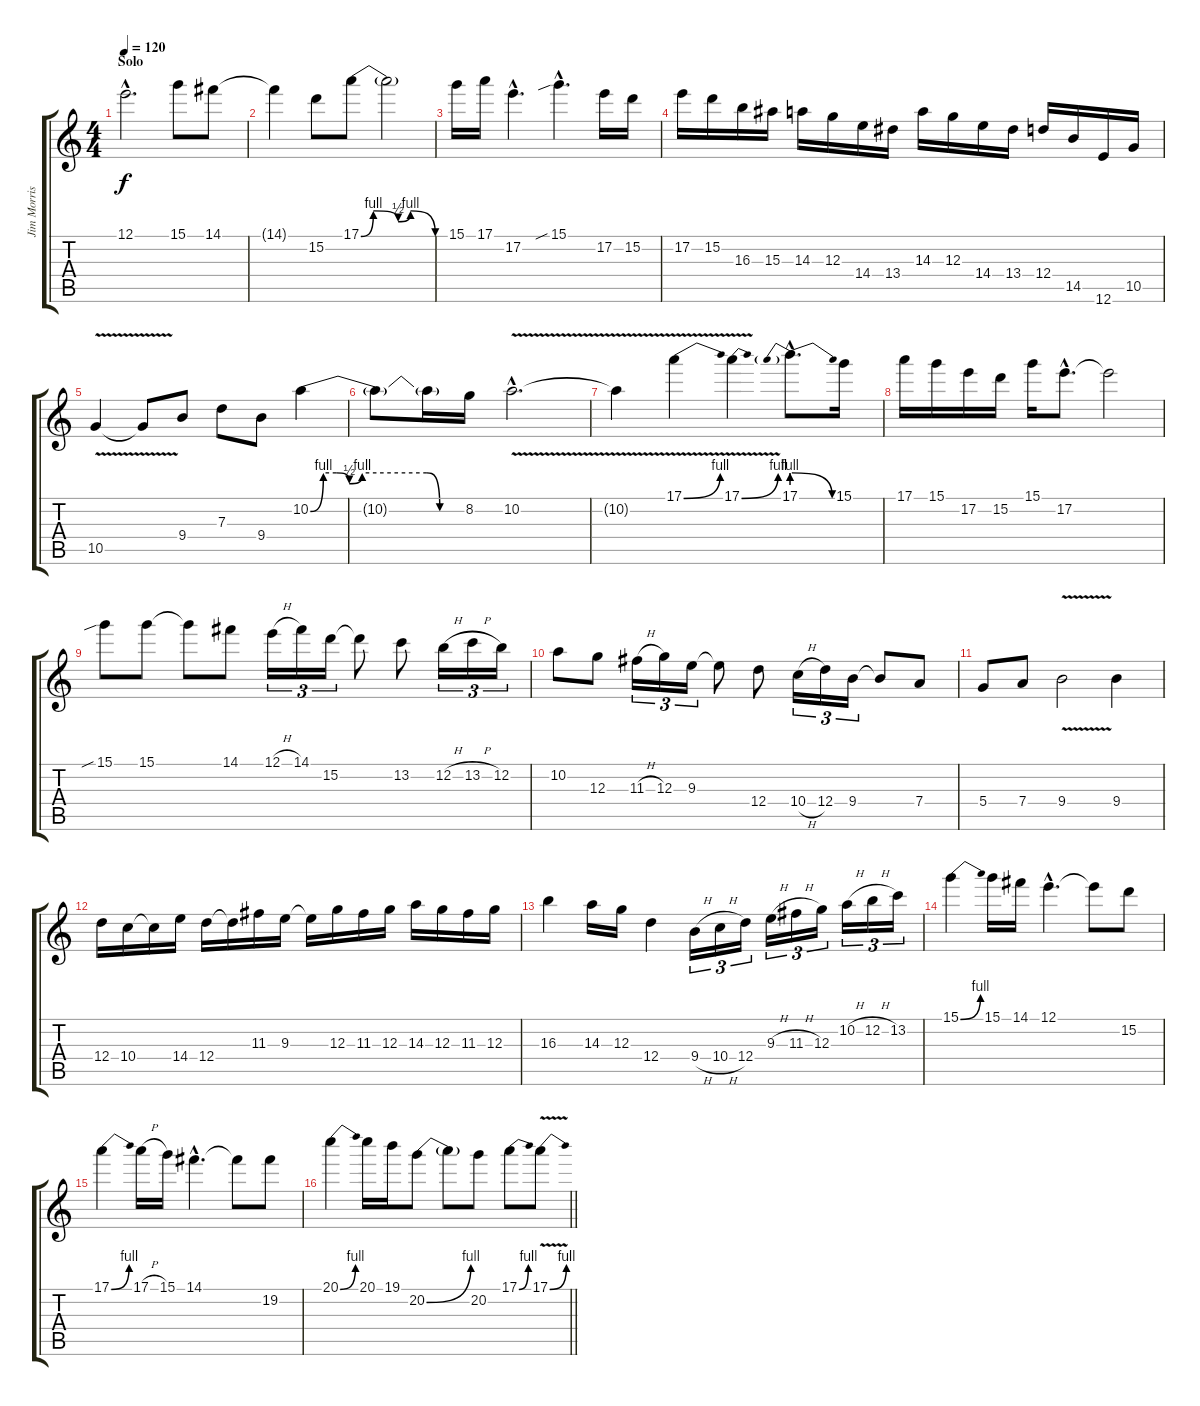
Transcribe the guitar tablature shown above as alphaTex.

\track ("Jim Morris" "Jim Morris") {instrument distortionguitar}
\staff {score tabs}
\tuning (E4 B3 G3 D3 A2 E2) {hide}
\ts (4 4)
\section ("" "Solo")
\tempo 120
\clef g2
\ks c
12.1{hac}.2{d dy f} 15.1.8 14.1.8 |
14.1{t}.4 15.2.8 17.1{be (custom 0 0 10 4 30 2 40 4 60 0)}.8 17.1{t}.2 |
15.1.16 17.1.16 17.2{hac}.4{d} 15.1{sib hac}.4{d} 17.2.16 15.2.16 |
17.2.16 15.2.16 16.3.16 15.3.16 14.3.16 12.3.16 14.4.16 13.4.16 14.3.16 12.3.16 14.4.16 13.4.16 12.4.16 14.5.16 12.6.16 10.5.16 |
10.5{v}.4 10.5{t}.8 9.4.8 7.3.8 9.4.8 10.2{be (custom 0 0 5 4 10 4 15 2 20 4 45 4 50 0 60 0)}.4 |
10.2{t}.8 10.2{t}.16 8.2.16 10.2{v hac}.2{d} |
10.2{t}.4 17.1{be (bend 0 0 60 4) v}.4 17.1{be (bend 0 0 60 4) v}.4 17.1{be (prebendrelease 0 4 60 0) hac}.8{d} 15.1.16 |
17.1.16 15.1.16 17.2.16 15.2.16 15.1.16 17.2{hac}.8{d} 17.2{t}.2 |
15.1{sib}.8 15.1.8 15.1{t}.8 14.1.8 12.1{h}.16{tu (3 2)} 14.1.16{tu (3 2)} 15.2.16{tu (3 2)} 15.2{t}.8 13.2.8 12.2{h}.16{tu (3 2)} 13.2{h}.16{tu (3 2)} 12.2.16{tu (3 2)} |
10.2.8 12.3.8 11.3{h}.16{tu (3 2)} 12.3.16{tu (3 2)} 9.3.16{tu (3 2)} 9.3{t}.8 12.4.8 10.4{h}.16{tu (3 2)} 12.4.16{tu (3 2)} 9.4.16{tu (3 2)} 9.4{t}.8 7.4.8 |
5.4.8 7.4.8 9.4{v}.2 9.4.4 |
12.4.16 10.4.16 10.4{t}.16 14.4.16 12.4.16 12.4{t}.16 11.3.16 9.3.16 9.3{t}.16 12.3.16 11.3.16 12.3.16 14.3.16 12.3.16 11.3.16 12.3.16 |
16.3.4 14.3.16 12.3.16 12.4.4 9.4{h}.16{tu (3 2)} 10.4{h}.16{tu (3 2)} 12.4.16{tu (3 2)} 9.3{h}.16{tu (3 2)} 11.3{h}.16{tu (3 2)} 12.3.16{tu (3 2)} 10.2{h}.16{tu (3 2)} 12.2{h}.16{tu (3 2)} 13.2.16{tu (3 2)} |
15.1{be (bend 0 0 60 4)}.4 15.1.16 14.1.16 12.1{hac}.4{d} 12.1{t}.8 15.2.8 |
17.1{be (bend 0 0 60 4)}.4 17.1{h}.16 15.1.16 14.1{hac}.4{d} 14.1{t}.8 19.2.8 |
\barLineRight lightlight
20.1{be (bend 0 0 60 4)}.4 20.1.16 19.1.16 20.2{be (bend 0 0 60 4)}.8 20.2{t}.8 20.2.8 17.1{be (bend 0 0 60 4)}.8 17.1{be (bend 0 0 60 4) v}.8
